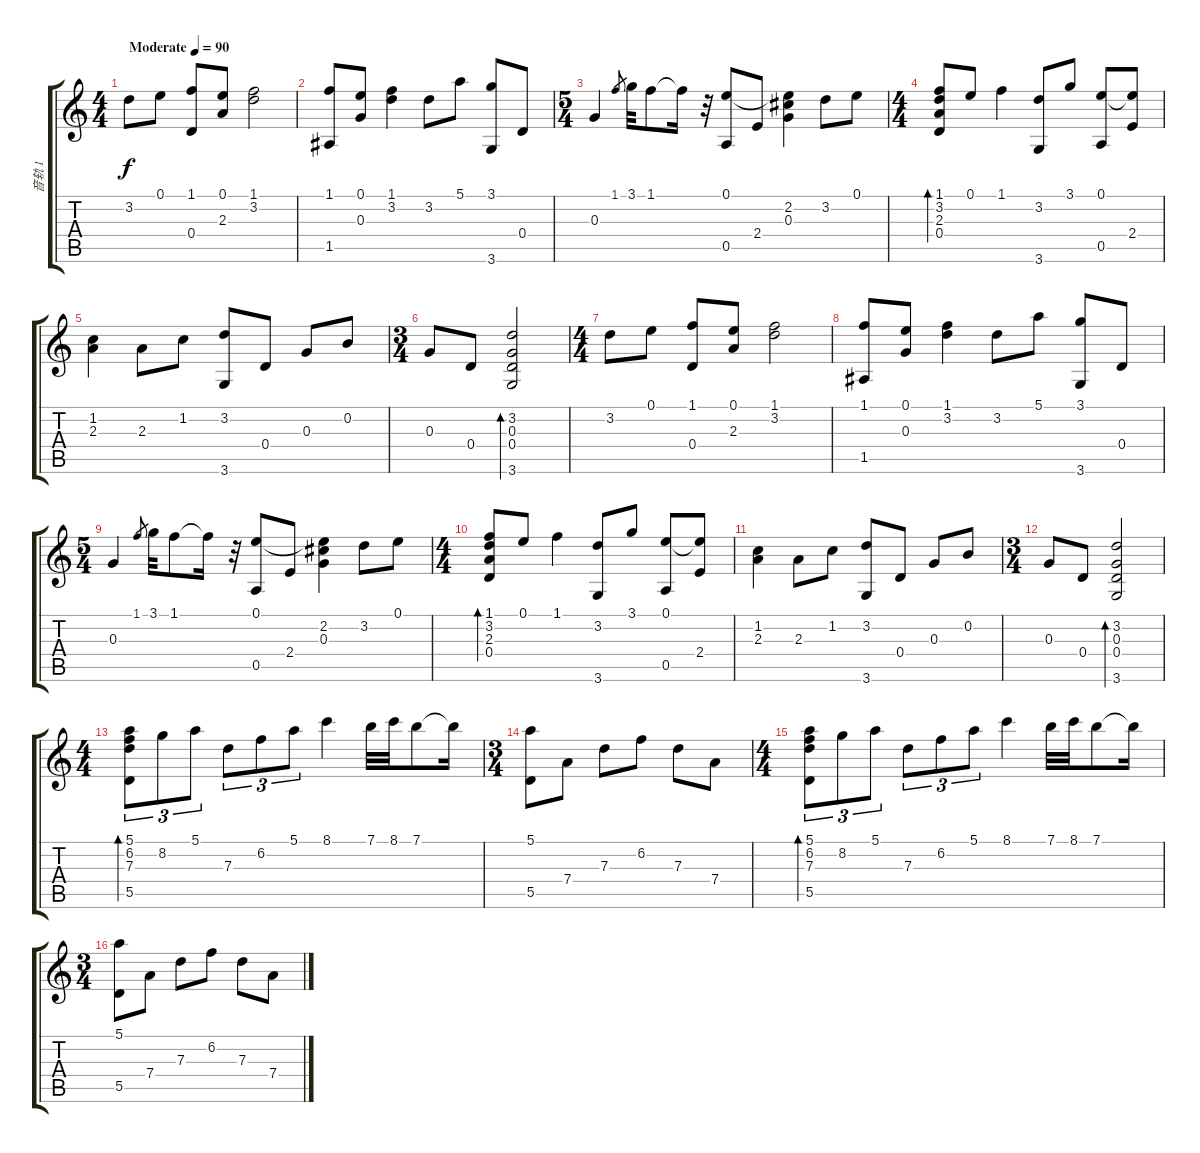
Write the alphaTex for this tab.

\track ("音轨 1" "音轨 1") {instrument acousticguitarnylon}
\staff {score tabs}
\tuning (E4 B3 G3 D3 A2 E2) {hide}
\ts (4 4)
\tempo (90 "Moderate")
\clef g2
\ks c
3.2.8{dy f instrument acousticguitarnylon} 0.1.8 (1.1 0.4).8 (0.1 2.3).8 (1.1 3.2).2 |
(1.1 1.5).8 (0.1 0.3).8 (1.1 3.2).4 3.2.8 5.1.8 (3.1 3.6).8 0.4.8 |
\ts (5 4)
0.3.4 1.1.8{gr} 3.1.32 1.1.8 1.1{t}.16 r.32 (0.1 0.5).8 2.4.8 (0.1{t} 2.2 0.3).4 3.2.8 0.1.8 |
\ts (4 4)
(1.1 3.2 2.3 0.4).8{bd 120} 0.1.8 1.1.4 (3.2 3.6).8 3.1.8 (0.1 0.5).8 (0.1{t} 2.4).8 |
(1.2 2.3).4 2.3.8 1.2.8 (3.2 3.6).8 0.4.8 0.3.8 0.2.8 |
\ts (3 4)
0.3.8 0.4.8 (3.2 0.3 0.4 3.6).2{bd 240} |
\ts (4 4)
3.2.8 0.1.8 (1.1 0.4).8 (0.1 2.3).8 (1.1 3.2).2 |
(1.1 1.5).8 (0.1 0.3).8 (1.1 3.2).4 3.2.8 5.1.8 (3.1 3.6).8 0.4.8 |
\ts (5 4)
0.3.4 1.1.8{gr} 3.1.32 1.1.8 1.1{t}.16 r.32 (0.1 0.5).8 2.4.8 (0.1{t} 2.2 0.3).4 3.2.8 0.1.8 |
\ts (4 4)
(1.1 3.2 2.3 0.4).8{bd 120} 0.1.8 1.1.4 (3.2 3.6).8 3.1.8 (0.1 0.5).8 (0.1{t} 2.4).8 |
(1.2 2.3).4 2.3.8 1.2.8 (3.2 3.6).8 0.4.8 0.3.8 0.2.8 |
\ts (3 4)
0.3.8 0.4.8 (3.2 0.3 0.4 3.6).2{bd 240} |
\ts (4 4)
(5.1 6.2 7.3 5.5).8{tu (3 2) bd 240} 8.2.8{tu (3 2)} 5.1.8{tu (3 2)} 7.3.8{tu (3 2)} 6.2.8{tu (3 2)} 5.1.8{tu (3 2)} 8.1.4 7.1.32 8.1.32 7.1.8 7.1{t}.16 |
\ts (3 4)
(5.1 5.5).8 7.4.8 7.3.8 6.2.8 7.3.8 7.4.8 |
\ts (4 4)
(5.1 6.2 7.3 5.5).8{tu (3 2) bd 240} 8.2.8{tu (3 2)} 5.1.8{tu (3 2)} 7.3.8{tu (3 2)} 6.2.8{tu (3 2)} 5.1.8{tu (3 2)} 8.1.4 7.1.32 8.1.32 7.1.8 7.1{t}.16 |
\ts (3 4)
(5.1 5.5).8 7.4.8 7.3.8 6.2.8 7.3.8 7.4.8
